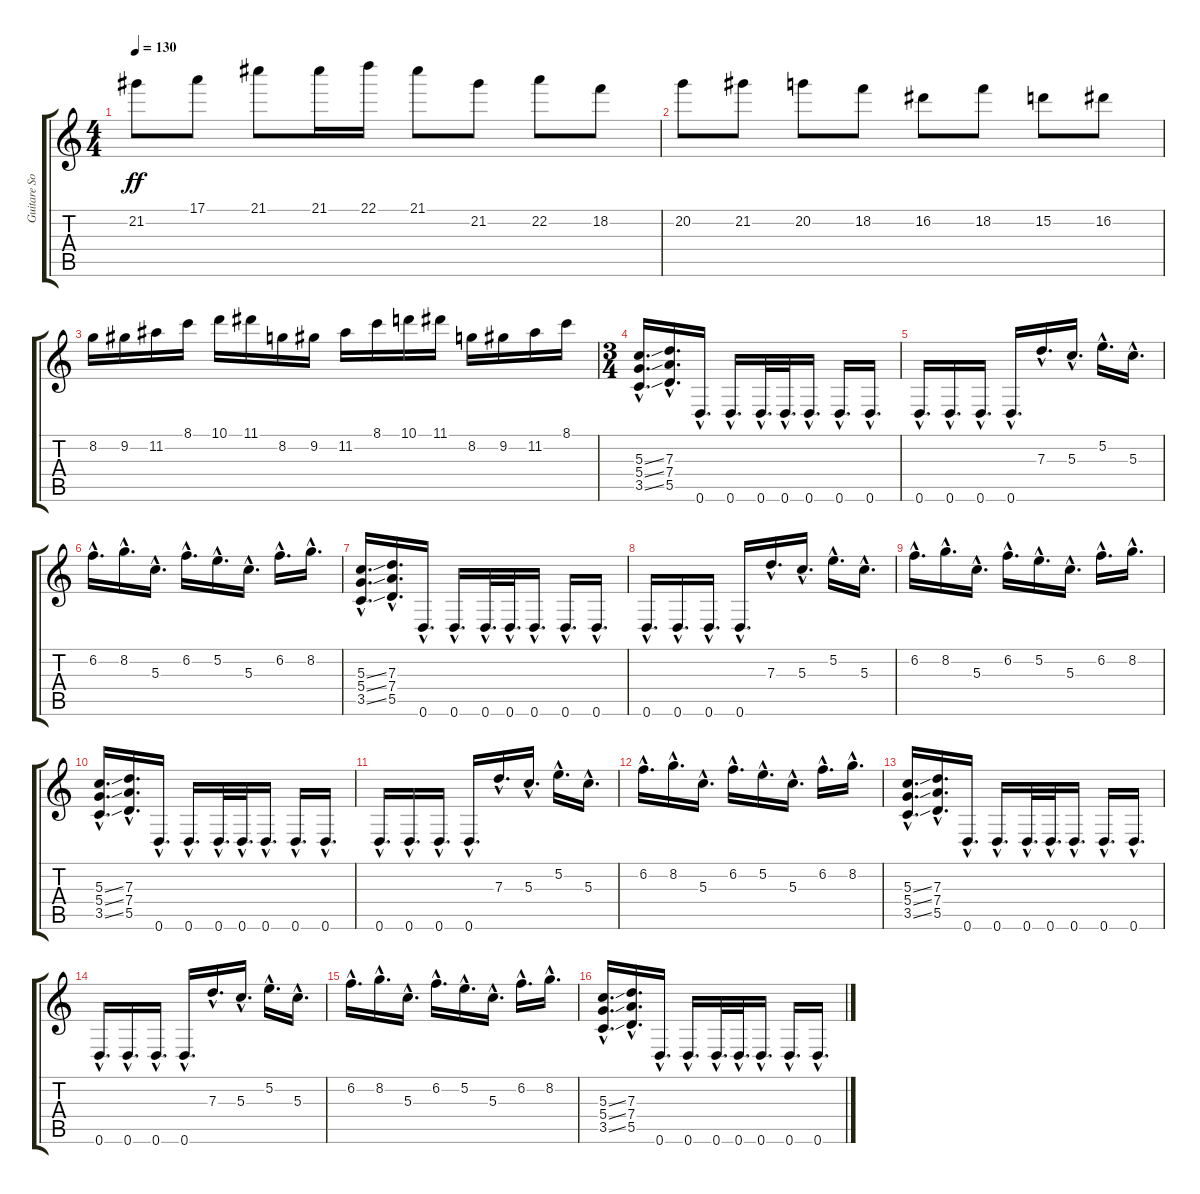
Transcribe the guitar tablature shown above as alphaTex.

\track ("Guitare Solo" "Guitare So") {instrument distortionguitar}
\staff {score tabs}
\tuning (E4 B3 G3 D3 A2 D2) {hide}
\ts (4 4)
\tempo 130
\clef g2
\ks c
21.2.8{dy ff} 17.1.8 21.1.8 21.1.16 22.1.16 21.1.8 21.2.8 22.2.8 18.2.8 |
20.2.8 21.2.8 20.2.8 18.2.8 16.2.8 18.2.8 15.2.8 16.2.8 |
8.2.16 9.2.16 11.2.16 8.1.16 10.1.16 11.1.16 8.2.16 9.2.16 11.2.16 8.1.16 10.1.16 11.1.16 8.2.16 9.2.16 11.2.16 8.1.16 |
\ts (3 4)
(5.3{ss hac} 5.4{ss hac} 3.5{ss hac}).16{d} (7.3{hac} 7.4{hac} 5.5{hac}).16{d} 0.6{hac}.16{d} 0.6{hac}.16{d} 0.6{hac}.32{d} 0.6{hac}.32{d} 0.6{hac}.16{d} 0.6{hac}.16{d} 0.6{hac}.16{d} |
0.6{hac}.16{d} 0.6{hac}.16{d} 0.6{hac}.16{d} 0.6{hac}.16{d} 7.3{hac}.16{d} 5.3{hac}.16{d} 5.2{hac}.16{d} 5.3{hac}.16{d} |
6.2{hac}.16{d} 8.2{hac}.16{d} 5.3{hac}.16{d} 6.2{hac}.16{d} 5.2{hac}.16{d} 5.3{hac}.16{d} 6.2{hac}.16{d} 8.2{hac}.16{d} |
(5.3{ss hac} 5.4{ss hac} 3.5{ss hac}).16{d} (7.3{hac} 7.4{hac} 5.5{hac}).16{d} 0.6{hac}.16{d} 0.6{hac}.16{d} 0.6{hac}.32{d} 0.6{hac}.32{d} 0.6{hac}.16{d} 0.6{hac}.16{d} 0.6{hac}.16{d} |
0.6{hac}.16{d} 0.6{hac}.16{d} 0.6{hac}.16{d} 0.6{hac}.16{d} 7.3{hac}.16{d} 5.3{hac}.16{d} 5.2{hac}.16{d} 5.3{hac}.16{d} |
6.2{hac}.16{d} 8.2{hac}.16{d} 5.3{hac}.16{d} 6.2{hac}.16{d} 5.2{hac}.16{d} 5.3{hac}.16{d} 6.2{hac}.16{d} 8.2{hac}.16{d} |
(5.3{ss hac} 5.4{ss hac} 3.5{ss hac}).16{d} (7.3{hac} 7.4{hac} 5.5{hac}).16{d} 0.6{hac}.16{d} 0.6{hac}.16{d} 0.6{hac}.32{d} 0.6{hac}.32{d} 0.6{hac}.16{d} 0.6{hac}.16{d} 0.6{hac}.16{d} |
0.6{hac}.16{d} 0.6{hac}.16{d} 0.6{hac}.16{d} 0.6{hac}.16{d} 7.3{hac}.16{d} 5.3{hac}.16{d} 5.2{hac}.16{d} 5.3{hac}.16{d} |
6.2{hac}.16{d} 8.2{hac}.16{d} 5.3{hac}.16{d} 6.2{hac}.16{d} 5.2{hac}.16{d} 5.3{hac}.16{d} 6.2{hac}.16{d} 8.2{hac}.16{d} |
(5.3{ss hac} 5.4{ss hac} 3.5{ss hac}).16{d} (7.3{hac} 7.4{hac} 5.5{hac}).16{d} 0.6{hac}.16{d} 0.6{hac}.16{d} 0.6{hac}.32{d} 0.6{hac}.32{d} 0.6{hac}.16{d} 0.6{hac}.16{d} 0.6{hac}.16{d} |
0.6{hac}.16{d} 0.6{hac}.16{d} 0.6{hac}.16{d} 0.6{hac}.16{d} 7.3{hac}.16{d} 5.3{hac}.16{d} 5.2{hac}.16{d} 5.3{hac}.16{d} |
6.2{hac}.16{d} 8.2{hac}.16{d} 5.3{hac}.16{d} 6.2{hac}.16{d} 5.2{hac}.16{d} 5.3{hac}.16{d} 6.2{hac}.16{d} 8.2{hac}.16{d} |
(5.3{ss hac} 5.4{ss hac} 3.5{ss hac}).16{d} (7.3{hac} 7.4{hac} 5.5{hac}).16{d} 0.6{hac}.16{d} 0.6{hac}.16{d} 0.6{hac}.32{d} 0.6{hac}.32{d} 0.6{hac}.16{d} 0.6{hac}.16{d} 0.6{hac}.16{d}
